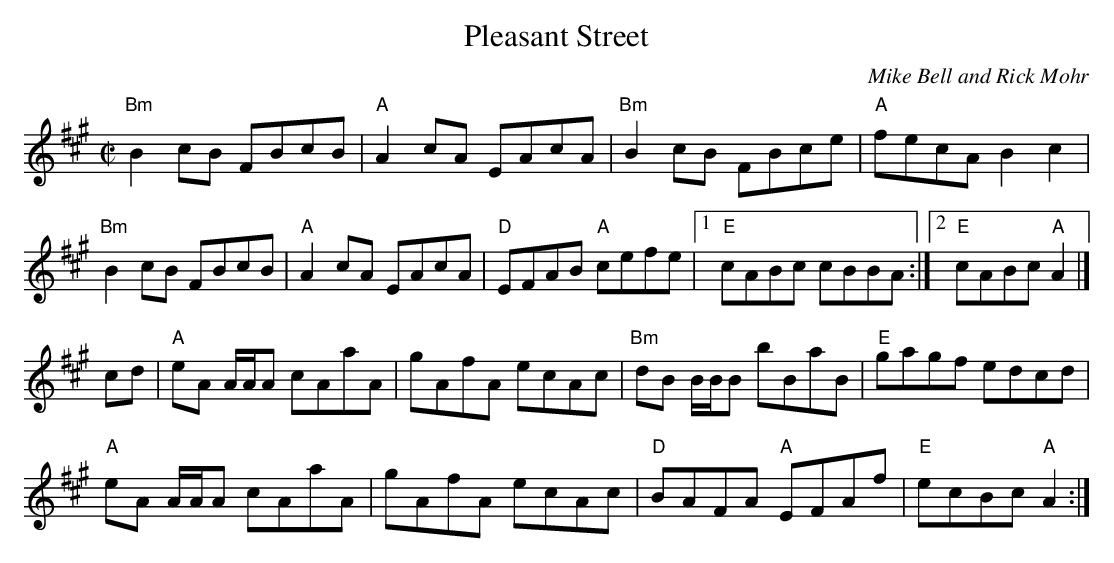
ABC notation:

X:1
T:Pleasant Street
C:Mike Bell and Rick Mohr
L:1/8
M:C|
K:A
"Bm"B2cB FBcB|"A"A2cA EAcA|"Bm"B2cB FBce|"A"fecA B2c2|
"Bm"B2cB FBcB|"A"A2cA EAcA|"D"EFAB "A"cefe|1"E"cABc cBBA:|2"E"cABc "A"A2|]
cd|"A"eA A/2A/2A cAaA|gAfA ecAc|"Bm"dB B/2B/2B bBaB|"E"gagf edcd|
"A"eA A/2A/2A cAaA|gAfA ecAc|"D"BAFA "A"EFAf|"E"ecBc "A"A2:|
